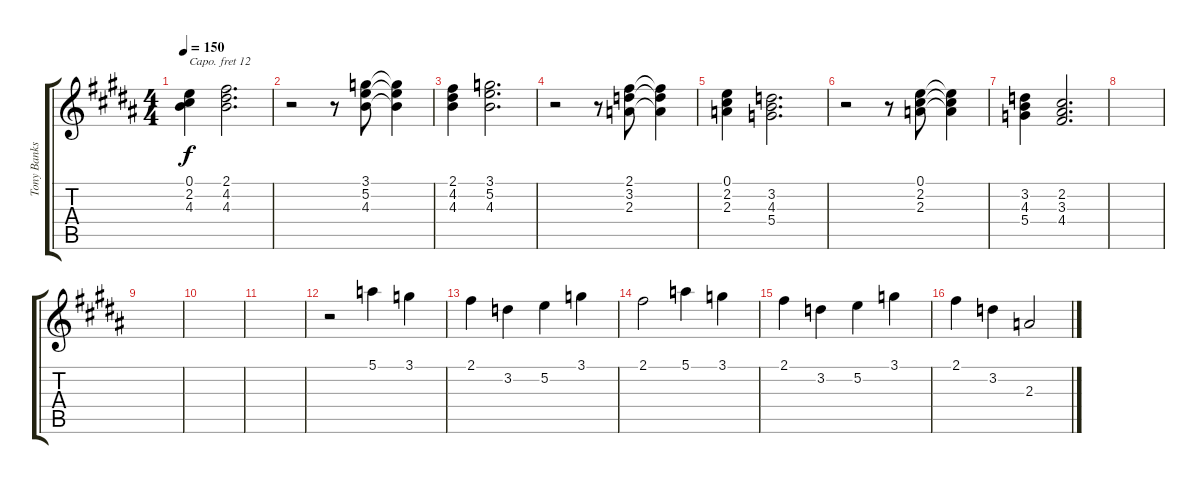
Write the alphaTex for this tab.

\track ("Tony Banks [Right Hand]" "Tony Banks") {instrument accordion}
\staff {score tabs}
\capo 12
\tuning (E4 B3 G3 D3 A2 E2) {hide}
\ts (4 4)
\tempo 150
\clef g2
\ks b
(0.1 2.2 4.3).4{dy f} (2.1 4.2 4.3).2{d} |
r.2 r.8 (3.1 5.2 4.3).8 (3.1{t} 5.2{t} 4.3{t}).4 |
(2.1 4.2 4.3).4 (3.1 5.2 4.3).2{d} |
r.2 r.8 (2.1 3.2 2.3).8 (2.1{t} 3.2{t} 2.3{t}).4 |
(0.1 2.2 2.3).4 (3.2 4.3 5.4).2{d} |
r.2 r.8 (0.1 2.2 2.3).8 (0.1{t} 2.2{t} 2.3{t}).4 |
(3.2 4.3 5.4).4 (2.2 3.3 4.4).2{d} |
|
|
|
|
r.2{instrument flute} 5.1.4 3.1.4 |
2.1.4 3.2.4 5.2.4 3.1.4 |
2.1.2 5.1.4 3.1.4 |
2.1.4 3.2.4 5.2.4 3.1.4 |
2.1.4 3.2.4 2.3.2
